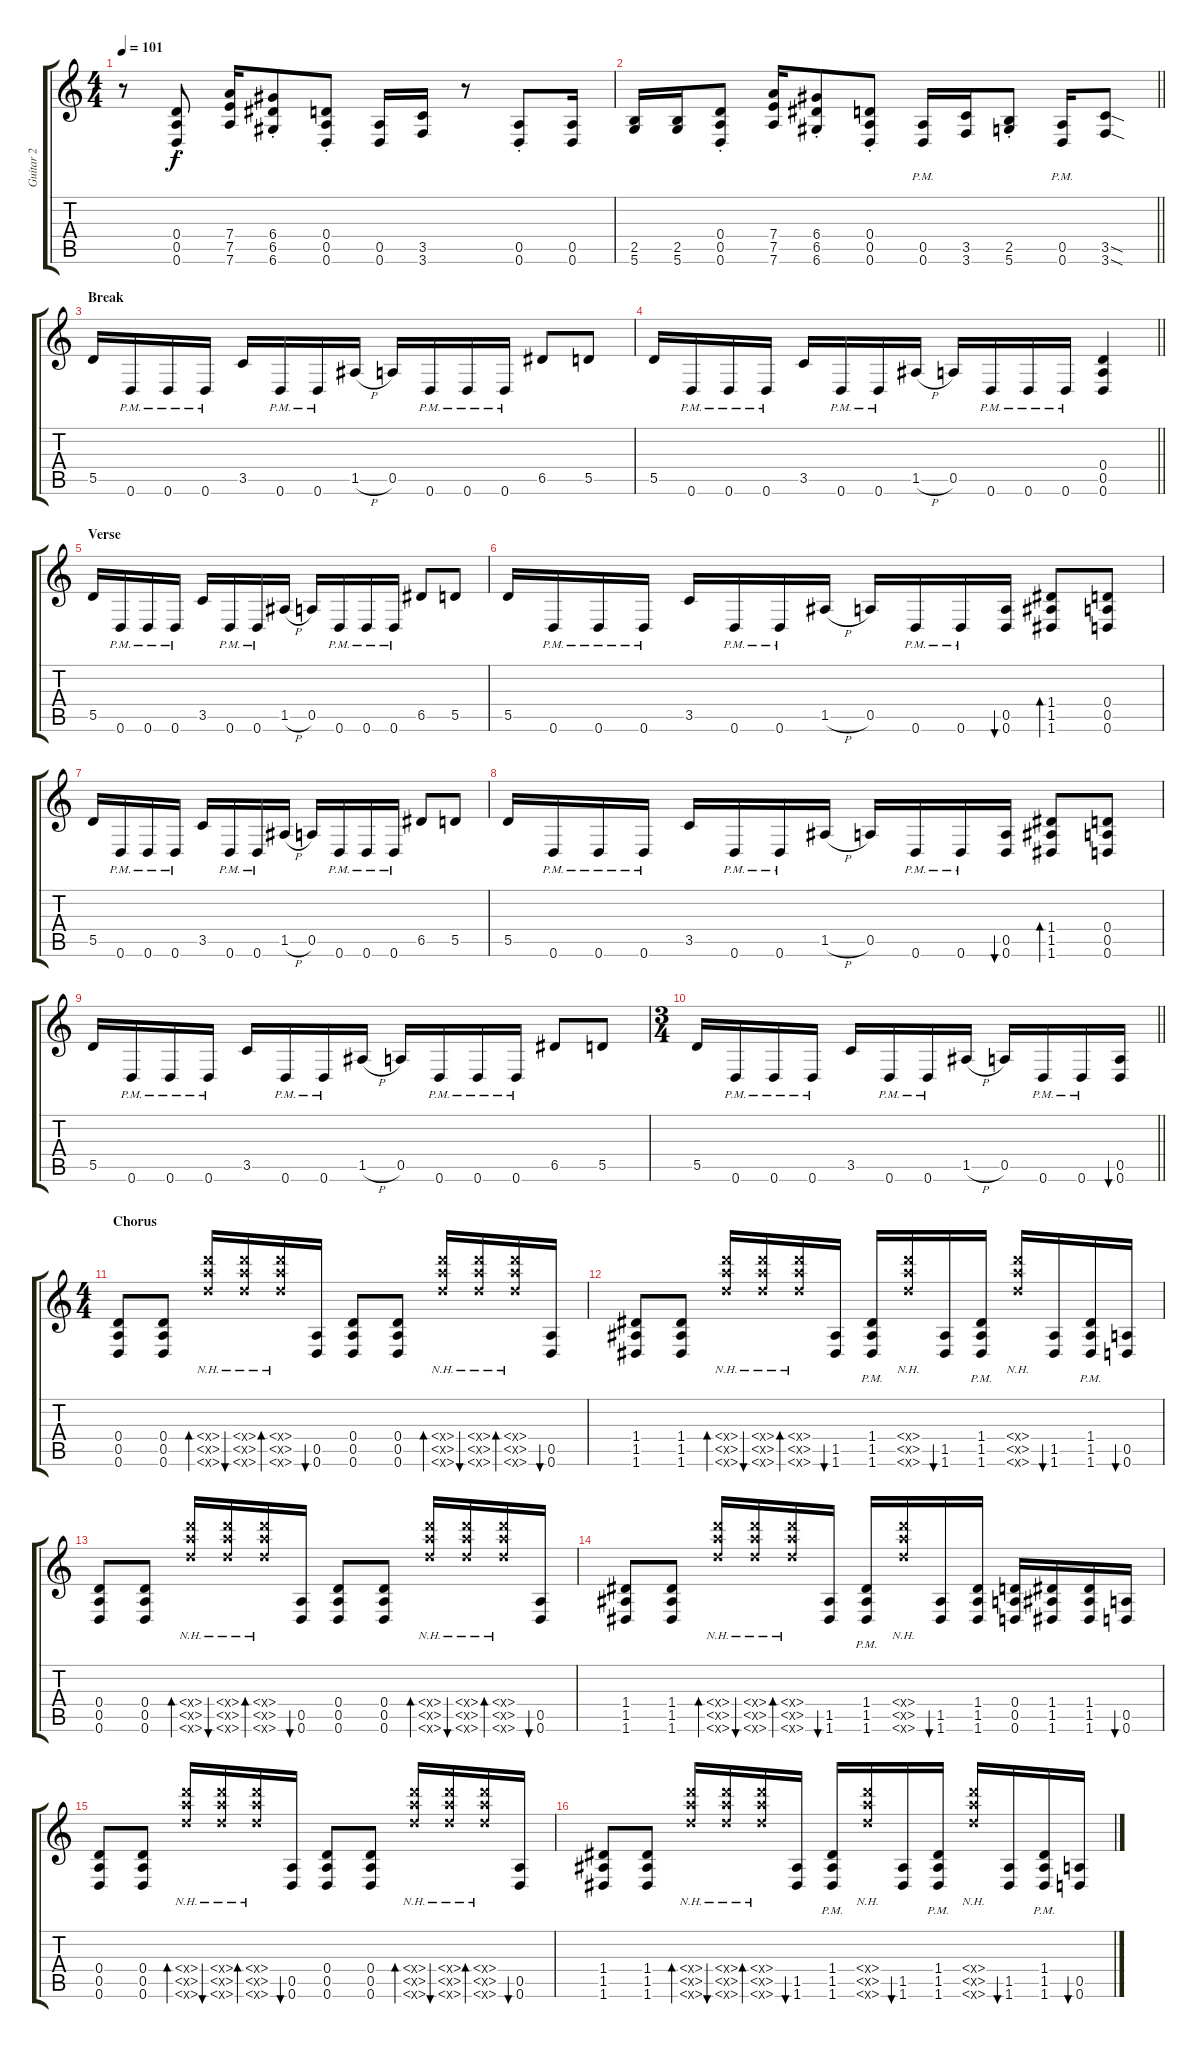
\track ("Guitar 2" "Guitar 2") {instrument overdrivenguitar}
\staff {score tabs}
\tuning (E4 B3 G3 D3 A2 D2) {hide}
\ts (4 4)
\tempo 101
\clef g2
\ks c
r.8{dy f} (0.4{st} 0.5{st} 0.6{st}).8 (7.4 7.5 7.6).16 (6.4{st} 6.5{st} 6.6{st}).8 (0.4{st} 0.5{st} 0.6{st}).8 (0.5 0.6).16 (3.5 3.6).16 r.8 (0.5{st} 0.6{st}).8 (0.5 0.6).16 |
\barLineRight lightlight
(2.5 5.6).16 (2.5 5.6).16 (0.4{st} 0.5{st} 0.6{st}).8 (7.4 7.5 7.6).16 (6.4{st} 6.5{st} 6.6{st}).8 (0.4{st} 0.5{st} 0.6{st}).8 (0.5 0.6{pm}).16 (3.5 3.6).16 (2.5{st} 5.6{st}).8 (0.5 0.6{pm}).16 (3.5{sod} 3.6{sod}).8 |
\section ("" "Break")
5.5.16{volume 2 balance 12} 0.6{pm}.16{volume 8} 0.6{pm}.16 0.6{pm}.16 3.5.16{balance 0} 0.6{pm}.16 0.6{pm}.16 1.5{h}.16 0.5.16 0.6{pm}.16{balance 7} 0.6{pm}.16 0.6{pm}.16 6.5.8{volume 3} 5.5.8{balance 13} |
\barLineRight lightlight
5.5.16{volume 8} 0.6{pm}.16 0.6{pm}.16 0.6{pm}.16 3.5.16 0.6{pm}.16{volume 3 balance 6} 0.6{pm}.16 1.5{h}.16 0.5.16 0.6{pm}.16{volume 8} 0.6{pm}.16{balance 0} 0.6{pm}.16 (0.4 0.5 0.6).4 |
\section ("" "Verse")
5.5.16{volume 13 balance 16} 0.6{pm}.16 0.6{pm}.16 0.6{pm}.16 3.5.16 0.6{pm}.16 0.6{pm}.16 1.5{h}.16 0.5.16 0.6{pm}.16 0.6{pm}.16 0.6{pm}.16 6.5.8 5.5.8 |
5.5.16 0.6{pm}.16 0.6{pm}.16 0.6{pm}.16 3.5.16 0.6{pm}.16 0.6{pm}.16 1.5{h}.16 0.5.16 0.6{pm}.16 0.6{pm}.16 (0.5 0.6).16{bu 60} (1.4 1.5 1.6).8{bd 240} (0.4 0.5 0.6).8 |
5.5.16 0.6{pm}.16 0.6{pm}.16 0.6{pm}.16 3.5.16 0.6{pm}.16 0.6{pm}.16 1.5{h}.16 0.5.16 0.6{pm}.16 0.6{pm}.16 0.6{pm}.16 6.5.8 5.5.8 |
5.5.16 0.6{pm}.16 0.6{pm}.16 0.6{pm}.16 3.5.16 0.6{pm}.16 0.6{pm}.16 1.5{h}.16 0.5.16 0.6{pm}.16 0.6{pm}.16 (0.5 0.6).16{bu 60} (1.4 1.5 1.6).8{bd 240} (0.4 0.5 0.6).8 |
5.5.16 0.6{pm}.16 0.6{pm}.16 0.6{pm}.16 3.5.16 0.6{pm}.16 0.6{pm}.16 1.5{h}.16 0.5.16 0.6{pm}.16 0.6{pm}.16 0.6{pm}.16 6.5.8 5.5.8 |
\ts (3 4)
\barLineRight lightlight
5.5.16 0.6{pm}.16 0.6{pm}.16 0.6{pm}.16 3.5.16 0.6{pm}.16 0.6{pm}.16 1.5{h}.16 0.5.16 0.6{pm}.16 0.6{pm}.16 (0.5 0.6).16{bu 120} |
\ts (4 4)
\section ("" "Chorus")
(0.4 0.5 0.6).8 (0.4 0.5 0.6).8 (5.4{nh x} 5.5{nh x} 5.6{nh x}).16{bd 120} (5.4{nh x} 5.5{nh x} 5.6{nh x}).16{bu 120} (5.4{nh x} 5.5{nh x} 5.6{nh x}).16{bd 120} (0.5 0.6).16{bu 120} (0.4 0.5 0.6).8 (0.4 0.5 0.6).8 (5.4{nh x} 5.5{nh x} 5.6{nh x}).16{bd 120} (5.4{nh x} 5.5{nh x} 5.6{nh x}).16{bu 120} (5.4{nh x} 5.5{nh x} 5.6{nh x}).16{bd 120} (0.5 0.6).16{bu 120} |
(1.4 1.5 1.6).8 (1.4 1.5 1.6).8 (5.4{nh x} 5.5{nh x} 5.6{nh x}).16{bd 120} (5.4{nh x} 5.5{nh x} 5.6{nh x}).16{bu 120} (5.4{nh x} 5.5{nh x} 5.6{nh x}).16{bd 120} (1.5 1.6).16{bu 120} (1.4{pm} 1.5{pm} 1.6{pm}).16 (5.4{nh x} 5.5{nh x} 5.6{nh x}).16 (1.5 1.6).16{bu 120} (1.4{pm} 1.5{pm} 1.6{pm}).16 (5.4{nh x} 5.5{nh x} 5.6{nh x}).16 (1.5 1.6).16{bu 120} (1.4{pm} 1.5{pm} 1.6{pm}).16 (0.5 0.6).16{bu 120} |
(0.4 0.5 0.6).8 (0.4 0.5 0.6).8 (5.4{nh x} 5.5{nh x} 5.6{nh x}).16{bd 120} (5.4{nh x} 5.5{nh x} 5.6{nh x}).16{bu 120} (5.4{nh x} 5.5{nh x} 5.6{nh x}).16{bd 120} (0.5 0.6).16{bu 120} (0.4 0.5 0.6).8 (0.4 0.5 0.6).8 (5.4{nh x} 5.5{nh x} 5.6{nh x}).16{bd 120} (5.4{nh x} 5.5{nh x} 5.6{nh x}).16{bu 120} (5.4{nh x} 5.5{nh x} 5.6{nh x}).16{bd 120} (0.5 0.6).16{bu 120} |
(1.4 1.5 1.6).8 (1.4 1.5 1.6).8 (5.4{nh x} 5.5{nh x} 5.6{nh x}).16{bd 120} (5.4{nh x} 5.5{nh x} 5.6{nh x}).16{bu 120} (5.4{nh x} 5.5{nh x} 5.6{nh x}).16{bd 120} (1.5 1.6).16{bu 120} (1.4{pm} 1.5{pm} 1.6{pm}).16 (5.4{nh x} 5.5{nh x} 5.6{nh x}).16 (1.5 1.6).16{bu 120} (1.4 1.5 1.6).16 (0.4 0.5 0.6).16 (1.4 1.5 1.6).16 (1.4 1.5 1.6).16 (0.5 0.6).16{bu 120} |
(0.4 0.5 0.6).8 (0.4 0.5 0.6).8 (5.4{nh x} 5.5{nh x} 5.6{nh x}).16{bd 120} (5.4{nh x} 5.5{nh x} 5.6{nh x}).16{bu 120} (5.4{nh x} 5.5{nh x} 5.6{nh x}).16{bd 120} (0.5 0.6).16{bu 120} (0.4 0.5 0.6).8 (0.4 0.5 0.6).8 (5.4{nh x} 5.5{nh x} 5.6{nh x}).16{bd 120} (5.4{nh x} 5.5{nh x} 5.6{nh x}).16{bu 120} (5.4{nh x} 5.5{nh x} 5.6{nh x}).16{bd 120} (0.5 0.6).16{bu 120} |
(1.4 1.5 1.6).8 (1.4 1.5 1.6).8 (5.4{nh x} 5.5{nh x} 5.6{nh x}).16{bd 120} (5.4{nh x} 5.5{nh x} 5.6{nh x}).16{bu 120} (5.4{nh x} 5.5{nh x} 5.6{nh x}).16{bd 120} (1.5 1.6).16{bu 120} (1.4{pm} 1.5{pm} 1.6{pm}).16 (5.4{nh x} 5.5{nh x} 5.6{nh x}).16 (1.5 1.6).16{bu 120} (1.4{pm} 1.5{pm} 1.6{pm}).16 (5.4{nh x} 5.5{nh x} 5.6{nh x}).16 (1.5 1.6).16{bu 120} (1.4{pm} 1.5{pm} 1.6{pm}).16 (0.5 0.6).16{bu 120}
